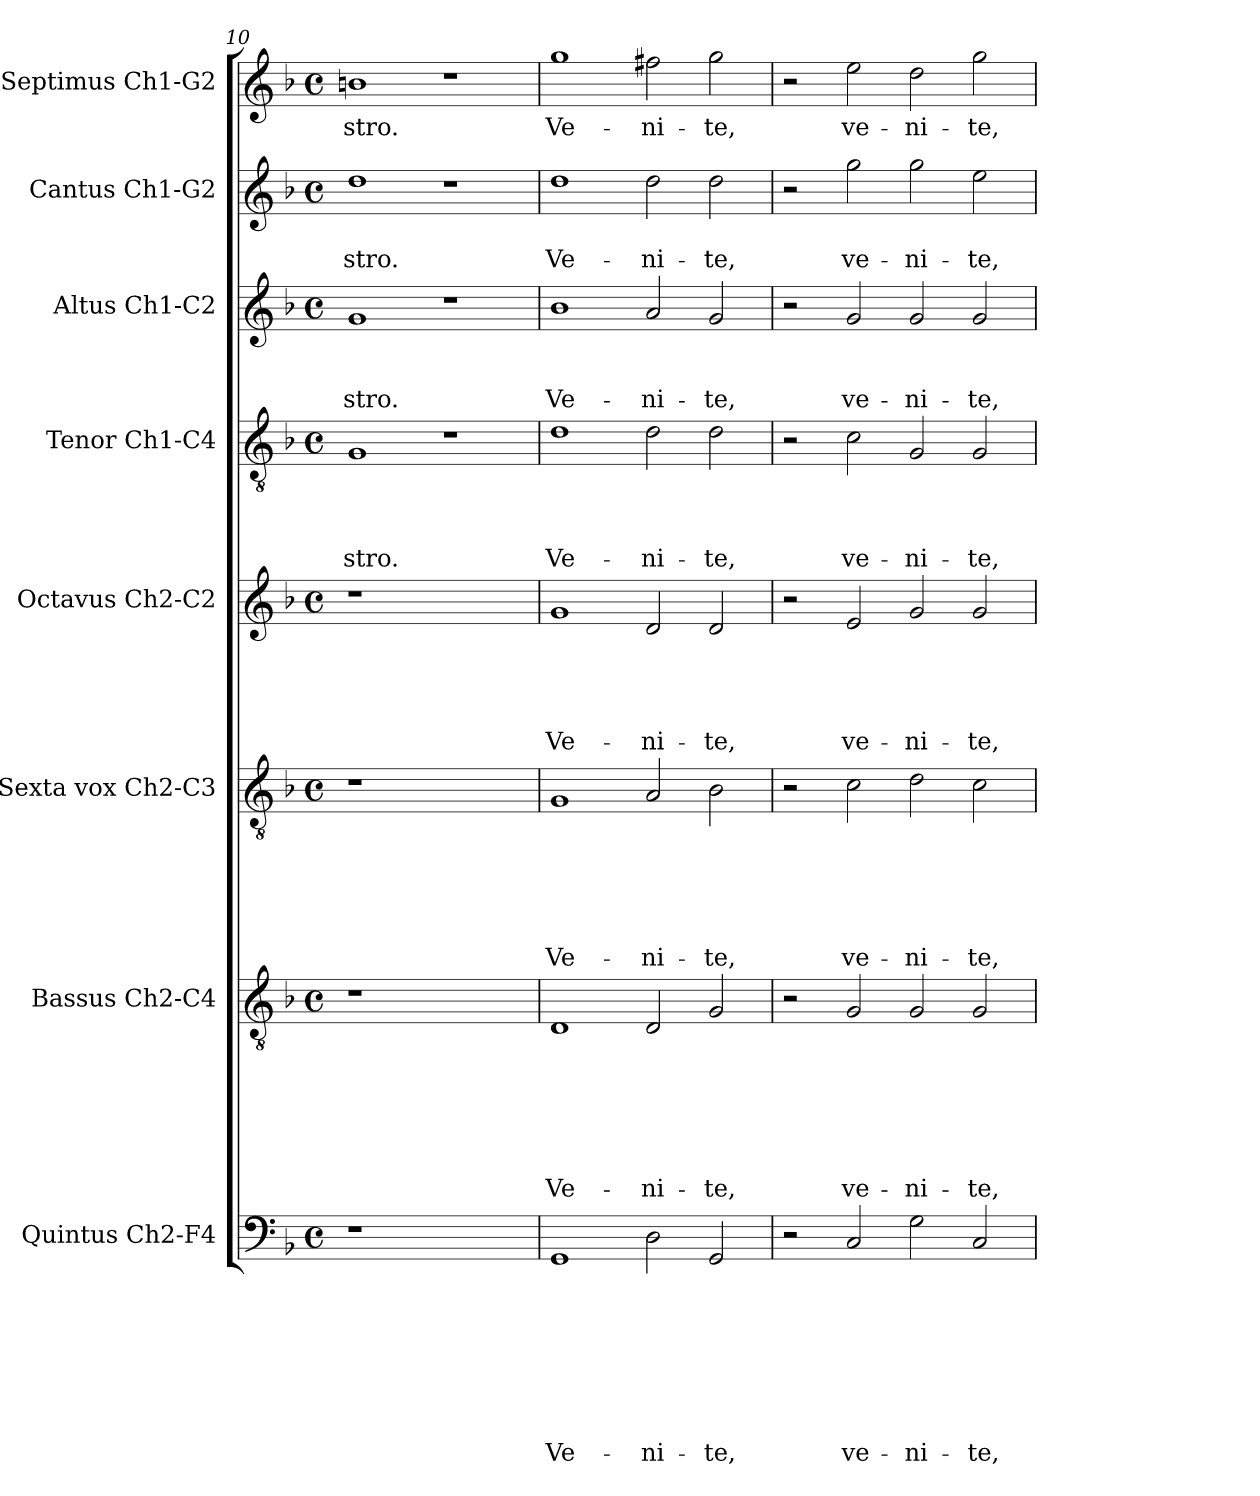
**kern	**text	**text	**text	**text	**text	**text	**text	**text	**kern	**text	**text	**text	**text	**text	**text	**text	**kern	**text	**text	**text	**text	**text	**text	**kern	**text	**text	**text	**text	**text	**kern	**text	**text	**text	**text	**kern	**text	**text	**text	**kern	**text	**text	**kern	**text
*part8	*part8	*part8	*part8	*part8	*part8	*part8	*part8	*part8	*part7	*part7	*part7	*part7	*part7	*part7	*part7	*part7	*part6	*part6	*part6	*part6	*part6	*part6	*part6	*part5	*part5	*part5	*part5	*part5	*part5	*part4	*part4	*part4	*part4	*part4	*part3	*part3	*part3	*part3	*part2	*part2	*part2	*part1	*part1
*staff8	*staff8	*staff8	*staff8	*staff8	*staff8	*staff8	*staff8	*staff8	*staff7	*staff7	*staff7	*staff7	*staff7	*staff7	*staff7	*staff7	*staff6	*staff6	*staff6	*staff6	*staff6	*staff6	*staff6	*staff5	*staff5	*staff5	*staff5	*staff5	*staff5	*staff4	*staff4	*staff4	*staff4	*staff4	*staff3	*staff3	*staff3	*staff3	*staff2	*staff2	*staff2	*staff1	*staff1
*I"Quintus Ch2-F4	*	*	*	*	*	*	*	*	*I"Bassus Ch2-C4	*	*	*	*	*	*	*	*I"Sexta vox  Ch2-C3	*	*	*	*	*	*	*I"Octavus Ch2-C2	*	*	*	*	*	*I"Tenor Ch1-C4	*	*	*	*	*I"Altus Ch1-C2	*	*	*	*I"Cantus Ch1-G2	*	*	*I"Septimus Ch1-G2	*
*	*	*	*	*	*	*	*	*	*I'B	*	*	*	*	*	*	*	*	*	*	*	*	*	*	*	*	*	*	*	*	*I'T	*	*	*	*	*I'A	*	*	*	*I'C	*	*	*	*
*clefF4	*	*	*	*	*	*	*	*	*clefGv2	*	*	*	*	*	*	*	*clefGv2	*	*	*	*	*	*	*clefG2	*	*	*	*	*	*clefGv2	*	*	*	*	*clefG2	*	*	*	*clefG2	*	*	*clefG2	*
*k[b-]	*	*	*	*	*	*	*	*	*k[b-]	*	*	*	*	*	*	*	*k[b-]	*	*	*	*	*	*	*k[b-]	*	*	*	*	*	*k[b-]	*	*	*	*	*k[b-]	*	*	*	*k[b-]	*	*	*k[b-]	*
*F:	*	*	*	*	*	*	*	*	*F:	*	*	*	*	*	*	*	*F:	*	*	*	*	*	*	*F:	*	*	*	*	*	*F:	*	*	*	*	*F:	*	*	*	*F:	*	*	*F:	*
*M4/4	*	*	*	*	*	*	*	*	*M4/4	*	*	*	*	*	*	*	*M4/4	*	*	*	*	*	*	*M4/4	*	*	*	*	*	*M4/4	*	*	*	*	*M4/4	*	*	*	*M4/4	*	*	*M4/4	*
*met(c)	*	*	*	*	*	*	*	*	*met(c)	*	*	*	*	*	*	*	*met(c)	*	*	*	*	*	*	*met(c)	*	*	*	*	*	*met(c)	*	*	*	*	*met(c)	*	*	*	*met(c)	*	*	*met(c)	*
=10	=10	=10	=10	=10	=10	=10	=10	=10	=10	=10	=10	=10	=10	=10	=10	=10	=10	=10	=10	=10	=10	=10	=10	=10	=10	=10	=10	=10	=10	=10	=10	=10	=10	=10	=10	=10	=10	=10	=10	=10	=10	=10	=10
!	!	!	!	!	!	!	!	!	!	!	!	!	!	!	!	!	!	!	!	!	!	!	!	!	!	!	!	!	!	!	!	!	!	!LO:LY:b	!	!	!	!LO:LY:b	!	!	!LO:LY:b	!	!LO:LY:b
1r	.	.	.	.	.	.	.	.	1r	.	.	.	.	.	.	.	1r	.	.	.	.	.	.	1r	.	.	.	.	.	1G	.	.	.	-stro.	1g	.	.	-stro.	1dd	.	-stro.	1bn	-stro.
1ryy	.	.	.	.	.	.	.	.	1ryy	.	.	.	.	.	.	.	1ryy	.	.	.	.	.	.	1ryy	.	.	.	.	.	1r	.	.	.	.	1r	.	.	.	1r	.	.	1r	.
=11	=11	=11	=11	=11	=11	=11	=11	=11	=11	=11	=11	=11	=11	=11	=11	=11	=11	=11	=11	=11	=11	=11	=11	=11	=11	=11	=11	=11	=11	=11	=11	=11	=11	=11	=11	=11	=11	=11	=11	=11	=11	=11	=11
!	!	!	!	!	!	!	!	!LO:LY:b	!	!	!	!	!	!	!	!LO:LY:b	!	!	!	!	!	!	!LO:LY:b	!	!	!	!	!	!LO:LY:b	!	!	!	!	!LO:LY:b	!	!	!	!LO:LY:b	!	!	!LO:LY:b	!	!LO:LY:b
1GG	.	.	.	.	.	.	.	Ve-	1D	.	.	.	.	.	.	Ve-	1G	.	.	.	.	.	Ve-	1g	.	.	.	.	Ve-	1d	.	.	.	Ve-	1b-	.	.	Ve-	1dd	.	Ve-	1gg	Ve-
!	!	!	!	!	!	!	!	!LO:LY:b	!	!	!	!	!	!	!	!LO:LY:b	!	!	!	!	!	!	!LO:LY:b	!	!	!	!	!	!LO:LY:b	!	!	!	!	!LO:LY:b	!	!	!	!LO:LY:b	!	!	!LO:LY:b	!	!LO:LY:b
2D\	.	.	.	.	.	.	.	-ni-	2D/	.	.	.	.	.	.	-ni-	2A/	.	.	.	.	.	-ni-	2d/	.	.	.	.	-ni-	2d\	.	.	.	-ni-	2a/	.	.	-ni-	2dd\	.	-ni-	2ff#X\	-ni-
!	!	!	!	!	!	!	!	!LO:LY:b	!	!	!	!	!	!	!	!LO:LY:b	!	!	!	!	!	!	!LO:LY:b	!	!	!	!	!	!LO:LY:b	!	!	!	!	!LO:LY:b	!	!	!	!LO:LY:b	!	!	!LO:LY:b	!	!LO:LY:b
2GG/	.	.	.	.	.	.	.	-te,	2G/	.	.	.	.	.	.	-te,	2B-\	.	.	.	.	.	-te,	2d/	.	.	.	.	-te,	2d\	.	.	.	-te,	2g/	.	.	-te,	2dd\	.	-te,	2gg\	-te,
=12	=12	=12	=12	=12	=12	=12	=12	=12	=12	=12	=12	=12	=12	=12	=12	=12	=12	=12	=12	=12	=12	=12	=12	=12	=12	=12	=12	=12	=12	=12	=12	=12	=12	=12	=12	=12	=12	=12	=12	=12	=12	=12	=12
2r	.	.	.	.	.	.	.	.	2r	.	.	.	.	.	.	.	2r	.	.	.	.	.	.	2r	.	.	.	.	.	2r	.	.	.	.	2r	.	.	.	2r	.	.	2r	.
!	!	!	!	!	!	!	!	!LO:LY:b	!	!	!	!	!	!	!	!LO:LY:b	!	!	!	!	!	!	!LO:LY:b	!	!	!	!	!	!LO:LY:b	!	!	!	!	!LO:LY:b	!	!	!	!LO:LY:b	!	!	!LO:LY:b	!	!LO:LY:b
2C/	.	.	.	.	.	.	.	ve-	2G/	.	.	.	.	.	.	ve-	2c\	.	.	.	.	.	ve-	2e/	.	.	.	.	ve-	2c\	.	.	.	ve-	2g/	.	.	ve-	2gg\	.	ve-	2ee\	ve-
!	!	!	!	!	!	!	!	!LO:LY:b	!	!	!	!	!	!	!	!LO:LY:b	!	!	!	!	!	!	!LO:LY:b	!	!	!	!	!	!LO:LY:b	!	!	!	!	!LO:LY:b	!	!	!	!LO:LY:b	!	!	!LO:LY:b	!	!LO:LY:b
2G\	.	.	.	.	.	.	.	-ni-	2G/	.	.	.	.	.	.	-ni-	2d\	.	.	.	.	.	-ni-	2g/	.	.	.	.	-ni-	2G/	.	.	.	-ni-	2g/	.	.	-ni-	2gg\	.	-ni-	2dd\	-ni-
!	!	!	!	!	!	!	!	!LO:LY:b	!	!	!	!	!	!	!	!LO:LY:b	!	!	!	!	!	!	!LO:LY:b	!	!	!	!	!	!LO:LY:b	!	!	!	!	!LO:LY:b	!	!	!	!LO:LY:b	!	!	!LO:LY:b	!	!LO:LY:b
2C/	.	.	.	.	.	.	.	-te,	2G/	.	.	.	.	.	.	-te,	2c\	.	.	.	.	.	-te,	2g/	.	.	.	.	-te,	2G/	.	.	.	-te,	2g/	.	.	-te,	2ee\	.	-te,	2gg\	-te,
=	=	=	=	=	=	=	=	=	=	=	=	=	=	=	=	=	=	=	=	=	=	=	=	=	=	=	=	=	=	=	=	=	=	=	=	=	=	=	=	=	=	=	=
*-	*-	*-	*-	*-	*-	*-	*-	*-	*-	*-	*-	*-	*-	*-	*-	*-	*-	*-	*-	*-	*-	*-	*-	*-	*-	*-	*-	*-	*-	*-	*-	*-	*-	*-	*-	*-	*-	*-	*-	*-	*-	*-	*-
